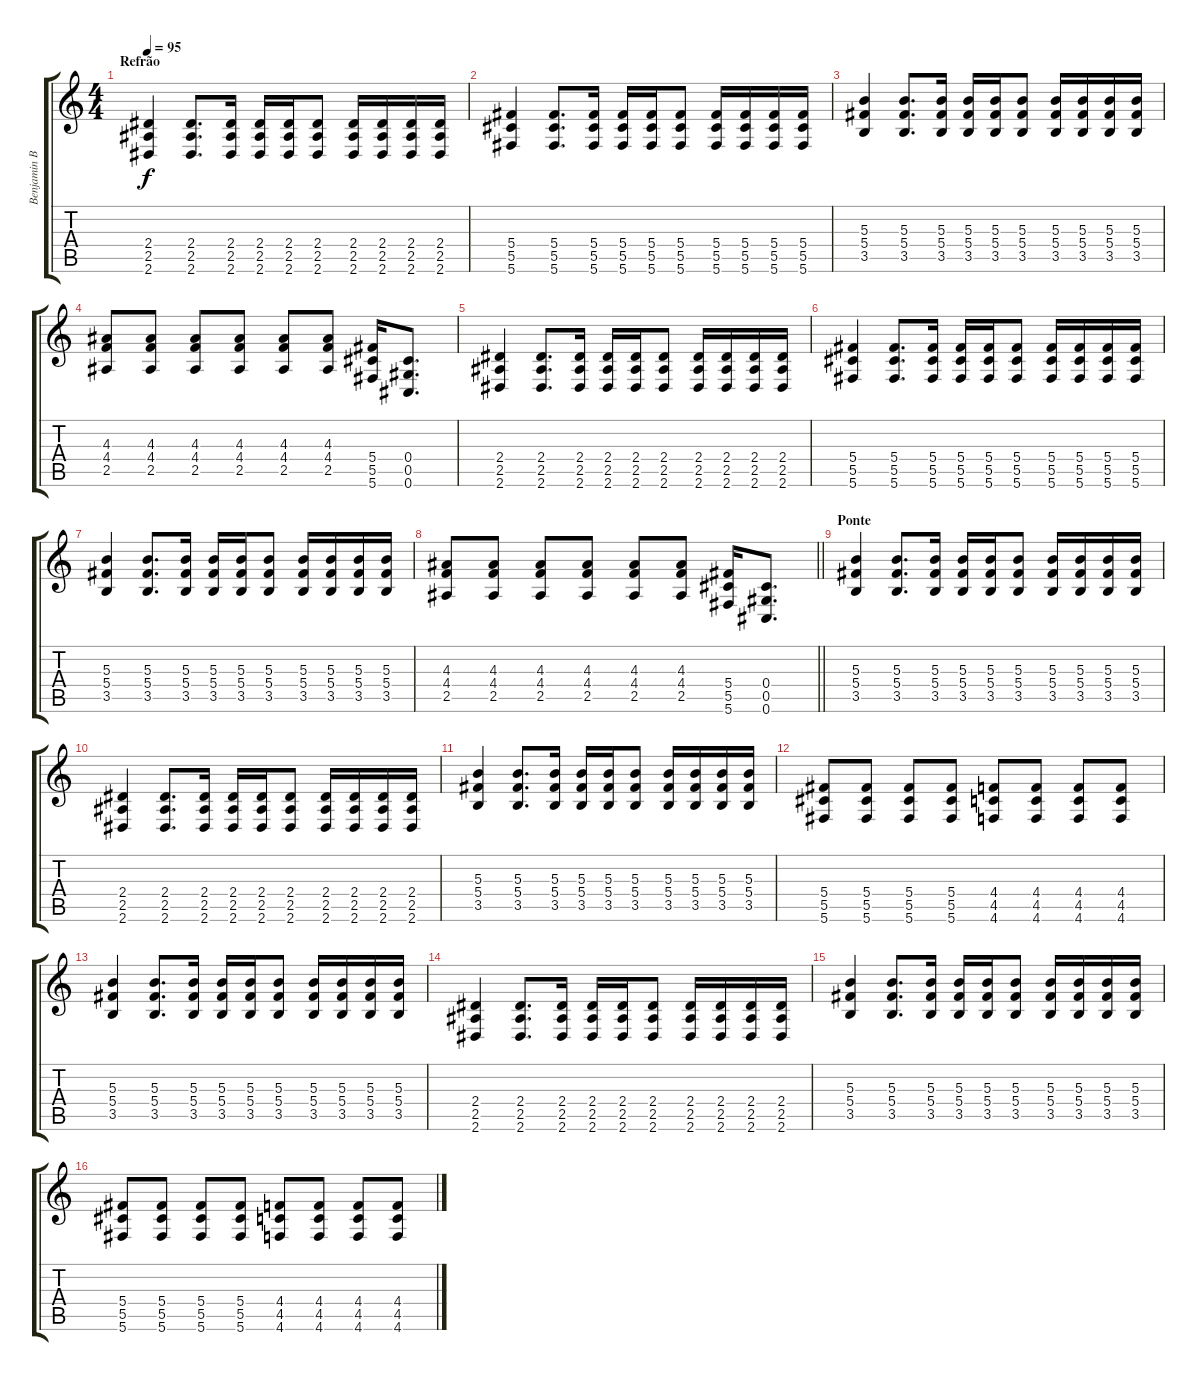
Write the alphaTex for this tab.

\track ("Benjamin Burnley" "Benjamin B") {instrument distortionguitar}
\staff {score tabs}
\tuning (Eb4 Bb3 Gb3 Db3 Ab2 Db2) {hide}
\ts (4 4)
\section ("" "Refrão")
\tempo 95
\clef g2
\ks c
(2.4 2.5 2.6).4{dy f volume 12 instrument distortionguitar} (2.4 2.5 2.6).8{d} (2.4 2.5 2.6).16 (2.4 2.5 2.6).16 (2.4 2.5 2.6).16 (2.4 2.5 2.6).8 (2.4 2.5 2.6).16 (2.4 2.5 2.6).16 (2.4 2.5 2.6).16 (2.4 2.5 2.6).16 |
(5.4 5.5 5.6).4 (5.4 5.5 5.6).8{d} (5.4 5.5 5.6).16 (5.4 5.5 5.6).16 (5.4 5.5 5.6).16 (5.4 5.5 5.6).8 (5.4 5.5 5.6).16 (5.4 5.5 5.6).16 (5.4 5.5 5.6).16 (5.4 5.5 5.6).16 |
(5.3 5.4 3.5).4 (5.3 5.4 3.5).8{d} (5.3 5.4 3.5).16 (5.3 5.4 3.5).16 (5.3 5.4 3.5).16 (5.3 5.4 3.5).8 (5.3 5.4 3.5).16 (5.3 5.4 3.5).16 (5.3 5.4 3.5).16 (5.3 5.4 3.5).16 |
(4.3 4.4 2.5).8 (4.3 4.4 2.5).8 (4.3 4.4 2.5).8 (4.3 4.4 2.5).8 (4.3 4.4 2.5).8 (4.3 4.4 2.5).8 (5.4 5.5 5.6).16 (0.4 0.5 0.6).8{d} |
(2.4 2.5 2.6).4 (2.4 2.5 2.6).8{d} (2.4 2.5 2.6).16 (2.4 2.5 2.6).16 (2.4 2.5 2.6).16 (2.4 2.5 2.6).8 (2.4 2.5 2.6).16 (2.4 2.5 2.6).16 (2.4 2.5 2.6).16 (2.4 2.5 2.6).16 |
(5.4 5.5 5.6).4 (5.4 5.5 5.6).8{d} (5.4 5.5 5.6).16 (5.4 5.5 5.6).16 (5.4 5.5 5.6).16 (5.4 5.5 5.6).8 (5.4 5.5 5.6).16 (5.4 5.5 5.6).16 (5.4 5.5 5.6).16 (5.4 5.5 5.6).16 |
(5.3 5.4 3.5).4 (5.3 5.4 3.5).8{d} (5.3 5.4 3.5).16 (5.3 5.4 3.5).16 (5.3 5.4 3.5).16 (5.3 5.4 3.5).8 (5.3 5.4 3.5).16 (5.3 5.4 3.5).16 (5.3 5.4 3.5).16 (5.3 5.4 3.5).16 |
\barLineRight lightlight
(4.3 4.4 2.5).8 (4.3 4.4 2.5).8 (4.3 4.4 2.5).8 (4.3 4.4 2.5).8 (4.3 4.4 2.5).8 (4.3 4.4 2.5).8 (5.4 5.5 5.6).16 (0.4 0.5 0.6).8{d} |
\section ("" "Ponte")
(5.3 5.4 3.5).4 (5.3 5.4 3.5).8{d} (5.3 5.4 3.5).16 (5.3 5.4 3.5).16 (5.3 5.4 3.5).16 (5.3 5.4 3.5).8 (5.3 5.4 3.5).16 (5.3 5.4 3.5).16 (5.3 5.4 3.5).16 (5.3 5.4 3.5).16 |
(2.4 2.5 2.6).4 (2.4 2.5 2.6).8{d} (2.4 2.5 2.6).16 (2.4 2.5 2.6).16 (2.4 2.5 2.6).16 (2.4 2.5 2.6).8 (2.4 2.5 2.6).16 (2.4 2.5 2.6).16 (2.4 2.5 2.6).16 (2.4 2.5 2.6).16 |
(5.3 5.4 3.5).4 (5.3 5.4 3.5).8{d} (5.3 5.4 3.5).16 (5.3 5.4 3.5).16 (5.3 5.4 3.5).16 (5.3 5.4 3.5).8 (5.3 5.4 3.5).16 (5.3 5.4 3.5).16 (5.3 5.4 3.5).16 (5.3 5.4 3.5).16 |
(5.4 5.5 5.6).8 (5.4 5.5 5.6).8 (5.4 5.5 5.6).8 (5.4 5.5 5.6).8 (4.4 4.5 4.6).8 (4.4 4.5 4.6).8 (4.4 4.5 4.6).8 (4.4 4.5 4.6).8 |
(5.3 5.4 3.5).4 (5.3 5.4 3.5).8{d} (5.3 5.4 3.5).16 (5.3 5.4 3.5).16 (5.3 5.4 3.5).16 (5.3 5.4 3.5).8 (5.3 5.4 3.5).16 (5.3 5.4 3.5).16 (5.3 5.4 3.5).16 (5.3 5.4 3.5).16 |
(2.4 2.5 2.6).4 (2.4 2.5 2.6).8{d} (2.4 2.5 2.6).16 (2.4 2.5 2.6).16 (2.4 2.5 2.6).16 (2.4 2.5 2.6).8 (2.4 2.5 2.6).16 (2.4 2.5 2.6).16 (2.4 2.5 2.6).16 (2.4 2.5 2.6).16 |
(5.3 5.4 3.5).4 (5.3 5.4 3.5).8{d} (5.3 5.4 3.5).16 (5.3 5.4 3.5).16 (5.3 5.4 3.5).16 (5.3 5.4 3.5).8 (5.3 5.4 3.5).16 (5.3 5.4 3.5).16 (5.3 5.4 3.5).16 (5.3 5.4 3.5).16 |
(5.4 5.5 5.6).8 (5.4 5.5 5.6).8 (5.4 5.5 5.6).8 (5.4 5.5 5.6).8 (4.4 4.5 4.6).8 (4.4 4.5 4.6).8 (4.4 4.5 4.6).8 (4.4 4.5 4.6).8
